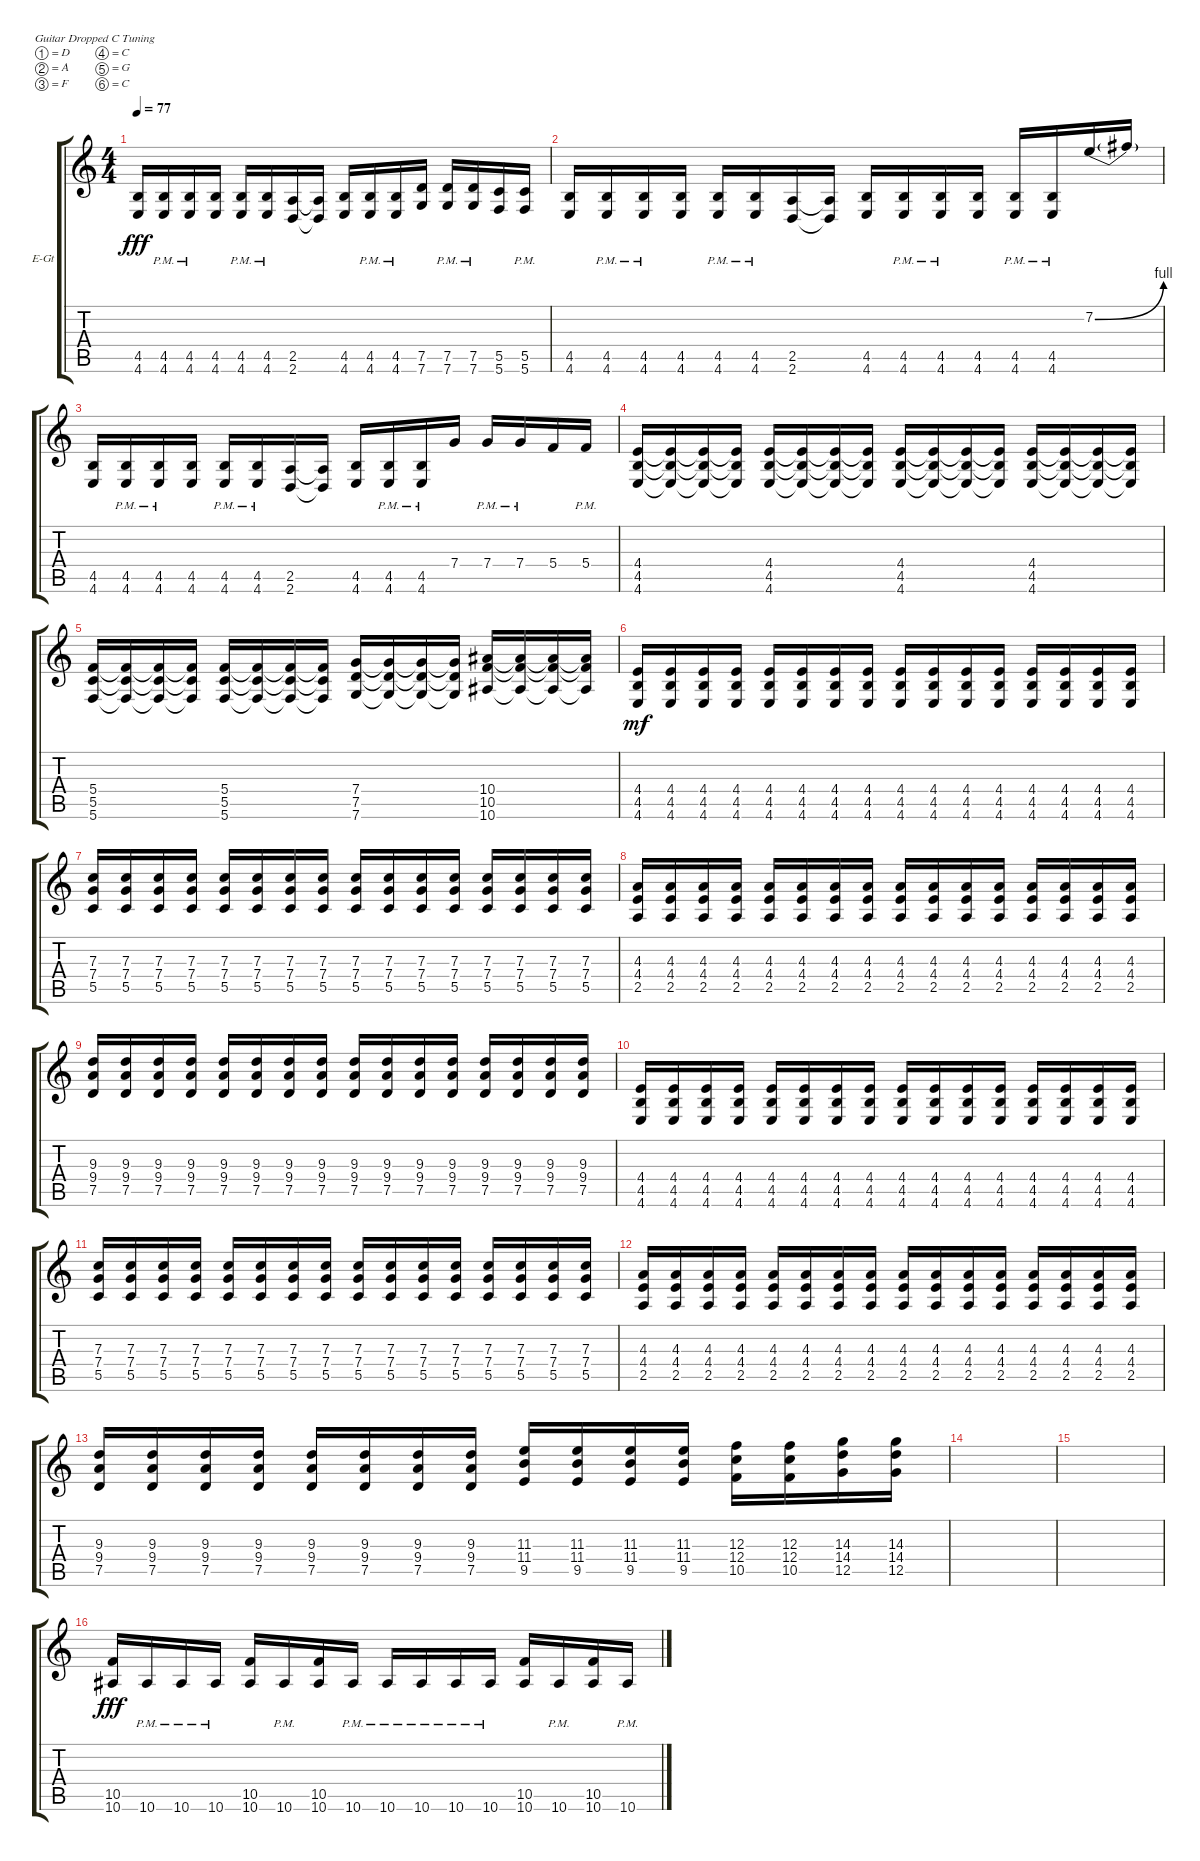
\bracketExtendMode groupsimilarinstruments
\firstSystemTrackNameOrientation horizontal
\otherSystemsTrackNameOrientation horizontal
\track ("Electric Guitar 2" "E-Gt") {instrument distortionguitar}
\staff {score tabs}
\tuning (D4 A3 F3 C3 G2 C2)
\ts (4 4)
\tempo 77
\clef g2
\ks c
(4.6 4.5).16{dy fff} (4.6{pm} 4.5{pm}).16 (4.6{pm} 4.5{pm}).16 (4.6 4.5).16 (4.6{pm} 4.5{pm}).16 (4.6{pm} 4.5{pm}).16 (2.6 2.5).16 (2.6{t} 2.5{t}).16 (4.6 4.5).16 (4.6{pm} 4.5{pm}).16 (4.6{pm} 4.5{pm}).16 (7.6 7.5).16 (7.6{pm} 7.5{pm}).16 (7.6{pm} 7.5{pm}).16 (5.6 5.5).16 (5.6{pm} 5.5{pm}).16 |
(4.6 4.5).16 (4.6{pm} 4.5{pm}).16 (4.6{pm} 4.5{pm}).16 (4.6 4.5).16 (4.6{pm} 4.5{pm}).16 (4.6{pm} 4.5{pm}).16 (2.6 2.5).16 (2.6{t} 2.5{t}).16 (4.6 4.5).16 (4.6{pm} 4.5{pm}).16 (4.6{pm} 4.5{pm}).16 (4.6 4.5).16 (4.6{pm} 4.5{pm}).16 (4.6{pm} 4.5{pm}).16 7.2{be (bend 0 0 15 4)}.16 7.2{t}.16 |
(4.6 4.5).16 (4.6{pm} 4.5{pm}).16 (4.6{pm} 4.5{pm}).16 (4.6 4.5).16 (4.6{pm} 4.5{pm}).16 (4.6{pm} 4.5{pm}).16 (2.6 2.5).16 (2.6{t} 2.5{t}).16 (4.6 4.5).16 (4.6{pm} 4.5{pm}).16 (4.6{pm} 4.5{pm}).16 7.4.16 7.4{pm}.16 7.4{pm}.16 5.4.16 5.4{pm}.16 |
(4.6 4.5 4.4).16 (4.6{t} 4.5{t} 4.4{t}).16 (4.6{t} 4.5{t} 4.4{t}).16 (4.6{t} 4.5{t} 4.4{t}).16 (4.6 4.5 4.4).16 (4.6{t} 4.5{t} 4.4{t}).16 (4.6{t} 4.5{t} 4.4{t}).16 (4.6{t} 4.5{t} 4.4{t}).16 (4.6 4.5 4.4).16 (4.6{t} 4.5{t} 4.4{t}).16 (4.6{t} 4.5{t} 4.4{t}).16 (4.6{t} 4.5{t} 4.4{t}).16 (4.6 4.5 4.4).16 (4.6{t} 4.5{t} 4.4{t}).16 (4.6{t} 4.5{t} 4.4{t}).16 (4.6{t} 4.5{t} 4.4{t}).16 |
(5.6 5.5 5.4).16 (5.6{t} 5.5{t} 5.4{t}).16 (5.6{t} 5.5{t} 5.4{t}).16 (5.6{t} 5.5{t} 5.4{t}).16 (5.6 5.5 5.4).16 (5.6{t} 5.5{t} 5.4{t}).16 (5.6{t} 5.5{t} 5.4{t}).16 (5.6{t} 5.5{t} 5.4{t}).16 (7.6 7.5 7.4).16 (7.4{t} 7.5{t} 7.6{t}).16 (7.4{t} 7.5{t} 7.6{t}).16 (7.4{t} 7.5{t} 7.6{t}).16 (10.6 10.5 10.4).16 (10.4{t} 10.5{t} 10.6{t}).16 (10.4{t} 10.5{t} 10.6{t}).16 (10.4{t} 10.5{t} 10.6{t}).16 |
(4.6 4.5 4.4).16{dy mf} (4.6 4.5 4.4).16 (4.6 4.5 4.4).16 (4.6 4.5 4.4).16 (4.6 4.5 4.4).16 (4.6 4.5 4.4).16 (4.6 4.5 4.4).16 (4.6 4.5 4.4).16 (4.6 4.5 4.4).16 (4.6 4.5 4.4).16 (4.6 4.5 4.4).16 (4.6 4.5 4.4).16 (4.6 4.5 4.4).16 (4.6 4.5 4.4).16 (4.6 4.5 4.4).16 (4.6 4.5 4.4).16 |
(5.5 7.4 7.3).16 (5.5 7.4 7.3).16 (5.5 7.4 7.3).16 (5.5 7.4 7.3).16 (5.5 7.4 7.3).16 (5.5 7.4 7.3).16 (5.5 7.4 7.3).16 (5.5 7.4 7.3).16 (5.5 7.4 7.3).16 (5.5 7.4 7.3).16 (5.5 7.4 7.3).16 (5.5 7.4 7.3).16 (5.5 7.4 7.3).16 (5.5 7.4 7.3).16 (5.5 7.4 7.3).16 (5.5 7.4 7.3).16 |
(2.5 4.4 4.3).16 (2.5 4.4 4.3).16 (2.5 4.4 4.3).16 (2.5 4.4 4.3).16 (2.5 4.4 4.3).16 (2.5 4.4 4.3).16 (2.5 4.4 4.3).16 (2.5 4.4 4.3).16 (2.5 4.4 4.3).16 (2.5 4.4 4.3).16 (2.5 4.4 4.3).16 (2.5 4.4 4.3).16 (2.5 4.4 4.3).16 (2.5 4.4 4.3).16 (2.5 4.4 4.3).16 (2.5 4.4 4.3).16 |
(7.5 9.4 9.3).16 (7.5 9.4 9.3).16 (7.5 9.4 9.3).16 (7.5 9.4 9.3).16 (7.5 9.4 9.3).16 (7.5 9.4 9.3).16 (7.5 9.4 9.3).16 (7.5 9.4 9.3).16 (7.5 9.4 9.3).16 (7.5 9.4 9.3).16 (7.5 9.4 9.3).16 (7.5 9.4 9.3).16 (7.5 9.4 9.3).16 (7.5 9.4 9.3).16 (7.5 9.4 9.3).16 (7.5 9.4 9.3).16 |
(4.6 4.5 4.4).16 (4.6 4.5 4.4).16 (4.6 4.5 4.4).16 (4.6 4.5 4.4).16 (4.6 4.5 4.4).16 (4.6 4.5 4.4).16 (4.6 4.5 4.4).16 (4.6 4.5 4.4).16 (4.6 4.5 4.4).16 (4.6 4.5 4.4).16 (4.6 4.5 4.4).16 (4.6 4.5 4.4).16 (4.6 4.5 4.4).16 (4.6 4.5 4.4).16 (4.6 4.5 4.4).16 (4.6 4.5 4.4).16 |
(5.5 7.4 7.3).16 (5.5 7.4 7.3).16 (5.5 7.4 7.3).16 (5.5 7.4 7.3).16 (5.5 7.4 7.3).16 (5.5 7.4 7.3).16 (5.5 7.4 7.3).16 (5.5 7.4 7.3).16 (5.5 7.4 7.3).16 (5.5 7.4 7.3).16 (5.5 7.4 7.3).16 (5.5 7.4 7.3).16 (5.5 7.4 7.3).16 (5.5 7.4 7.3).16 (5.5 7.4 7.3).16 (5.5 7.4 7.3).16 |
(2.5 4.4 4.3).16 (2.5 4.4 4.3).16 (2.5 4.4 4.3).16 (2.5 4.4 4.3).16 (2.5 4.4 4.3).16 (2.5 4.4 4.3).16 (2.5 4.4 4.3).16 (2.5 4.4 4.3).16 (2.5 4.4 4.3).16 (2.5 4.4 4.3).16 (2.5 4.4 4.3).16 (2.5 4.4 4.3).16 (2.5 4.4 4.3).16 (2.5 4.4 4.3).16 (2.5 4.4 4.3).16 (2.5 4.4 4.3).16 |
(7.5 9.4 9.3).16 (7.5 9.4 9.3).16 (7.5 9.4 9.3).16 (7.5 9.4 9.3).16 (7.5 9.4 9.3).16 (7.5 9.4 9.3).16 (7.5 9.4 9.3).16 (7.5 9.4 9.3).16 (9.5 11.4 11.3).16 (9.5 11.4 11.3).16 (9.5 11.4 11.3).16 (9.5 11.4 11.3).16 (10.5 12.4 12.3).16 (10.5 12.4 12.3).16 (12.5 14.4 14.3).16 (12.5 14.4 14.3).16 |
|
|
(10.6 10.5).16{dy fff} 10.6{pm}.16 10.6{pm}.16 10.6{pm}.16 (10.6 10.5).16 10.6{pm}.16 (10.6 10.5).16 10.6{pm}.16 10.6{pm}.16 10.6{pm}.16 10.6{pm}.16 10.6{pm}.16 (10.6 10.5).16 10.6{pm}.16 (10.6 10.5).16 10.6{pm}.16
